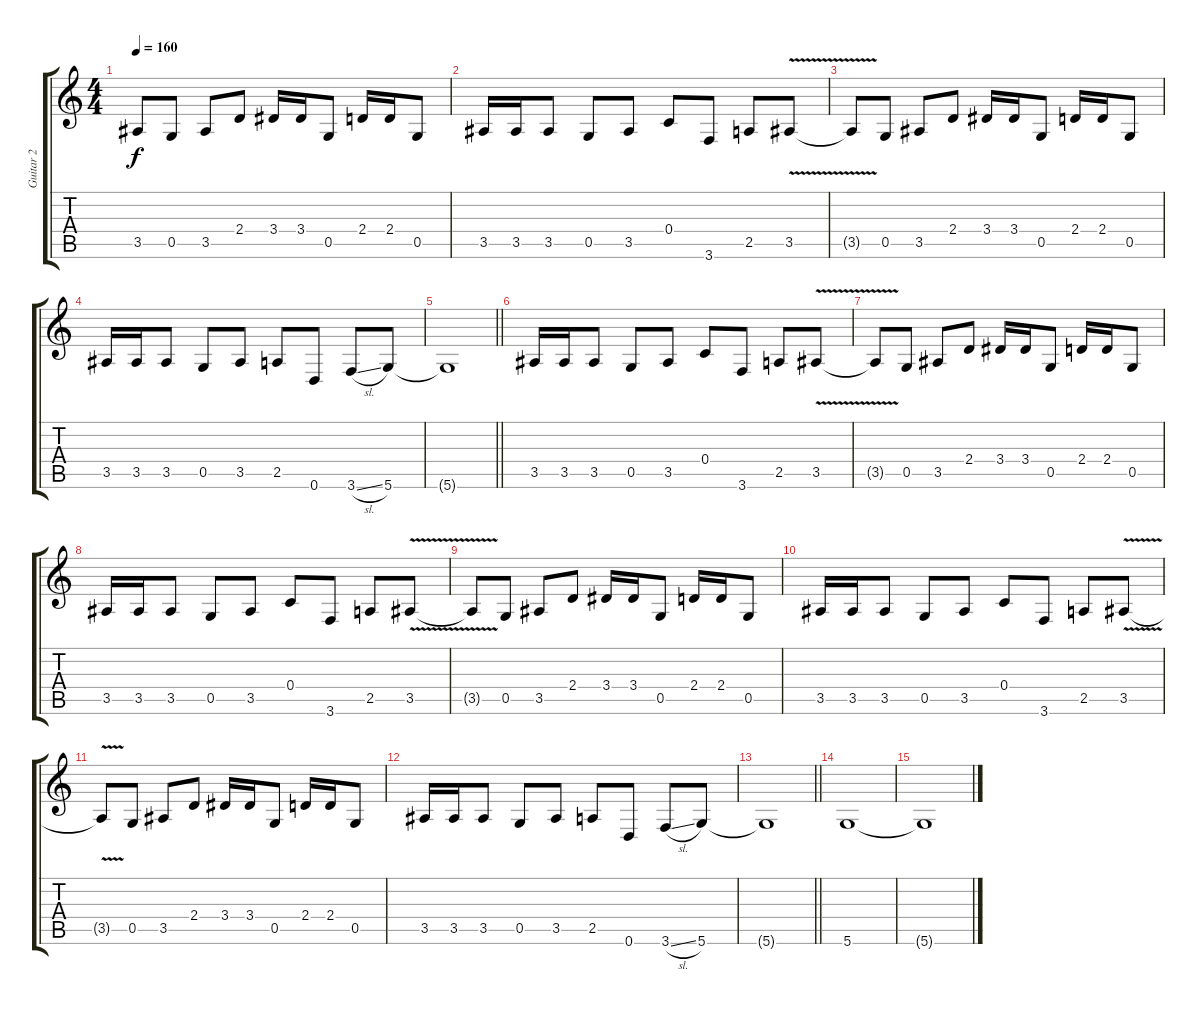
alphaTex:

\track ("Guitar 2" "Guitar 2") {instrument distortionguitar}
\staff {score tabs}
\tuning (D4 A3 F3 C3 G2 D2) {hide}
\ts (4 4)
\tempo 160
\clef g2
\ks c
3.5{t}.8{dy f} 0.5.8 3.5.8 2.4.8 3.4.16 3.4.16 0.5.8 2.4.16 2.4.16 0.5.8 |
3.5.16 3.5.16 3.5.8 0.5.8 3.5.8 0.4.8 3.6.8 2.5.8 3.5{v}.8 |
3.5{t}.8 0.5.8 3.5.8 2.4.8 3.4.16 3.4.16 0.5.8 2.4.16 2.4.16 0.5.8 |
3.5.16 3.5.16 3.5.8 0.5.8 3.5.8 2.5.8 0.6.8 3.6{sl}.8 5.6.8 |
\barLineRight lightlight
5.6{t}.1 |
3.5.16 3.5.16 3.5.8 0.5.8 3.5.8 0.4.8 3.6.8 2.5.8 3.5{v}.8 |
3.5{t}.8 0.5.8 3.5.8 2.4.8 3.4.16 3.4.16 0.5.8 2.4.16 2.4.16 0.5.8 |
3.5.16 3.5.16 3.5.8 0.5.8 3.5.8 0.4.8 3.6.8 2.5.8 3.5{v}.8 |
3.5{t}.8 0.5.8 3.5.8 2.4.8 3.4.16 3.4.16 0.5.8 2.4.16 2.4.16 0.5.8 |
3.5.16 3.5.16 3.5.8 0.5.8 3.5.8 0.4.8 3.6.8 2.5.8 3.5{v}.8 |
3.5{t}.8 0.5.8 3.5.8 2.4.8 3.4.16 3.4.16 0.5.8 2.4.16 2.4.16 0.5.8 |
3.5.16 3.5.16 3.5.8 0.5.8 3.5.8 2.5.8 0.6.8 3.6{sl}.8 5.6.8 |
\barLineRight lightlight
5.6{t}.1 |
5.6.1{volume 0} |
5.6{t}.1
